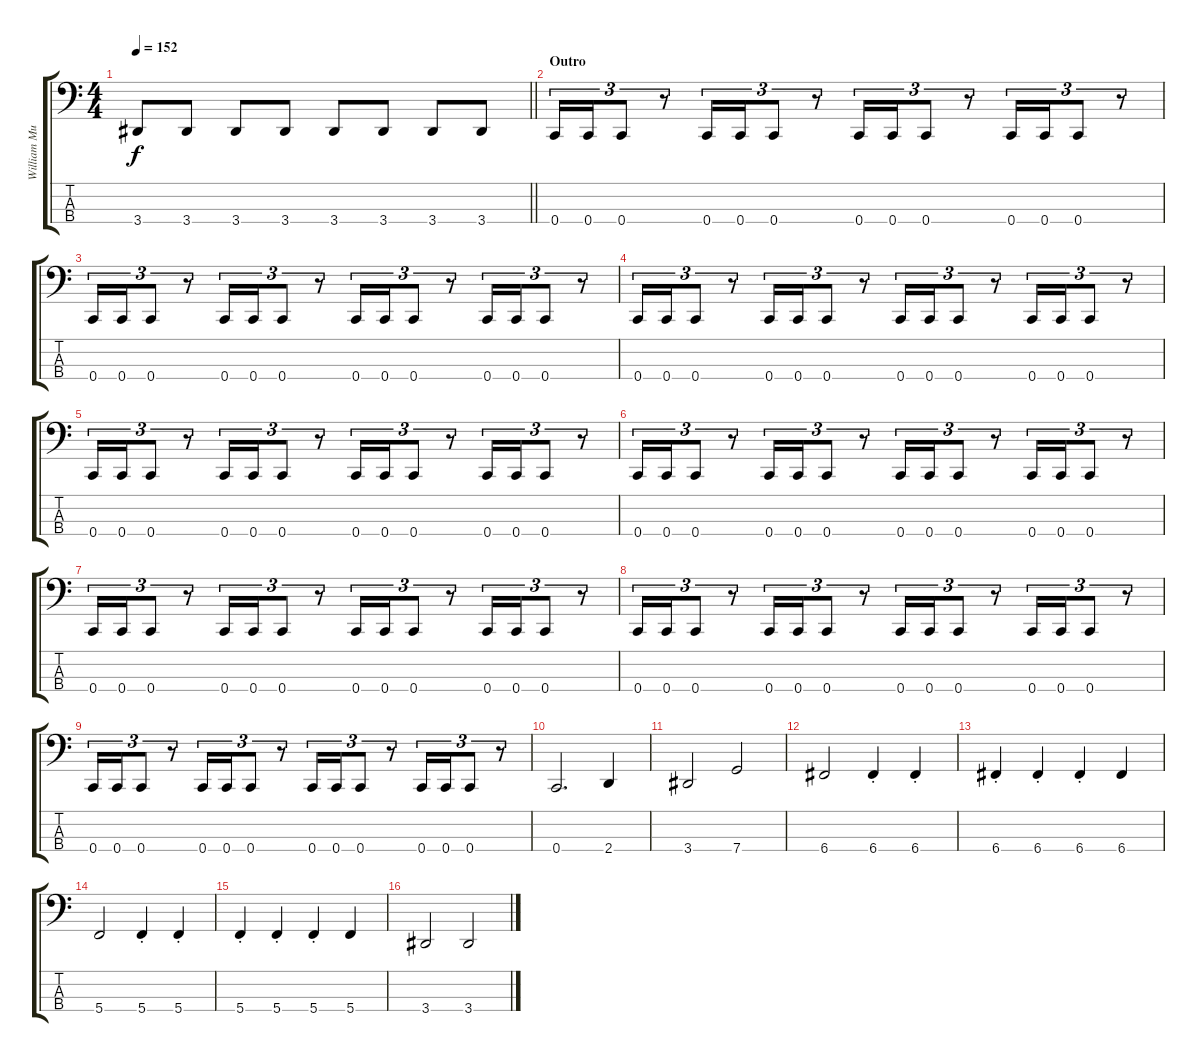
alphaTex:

\track ("William Murderface (Bass)" "William Mu") {instrument electricbasspick}
\staff {score tabs}
\tuning (Eb2 Bb1 F1 C1) {hide}
\ts (4 4)
\tempo 152
\clef f4
\barLineRight lightlight
\ks c
3.4.8{dy f} 3.4.8 3.4.8 3.4.8 3.4.8 3.4.8 3.4.8 3.4.8 |
\section ("" "Outro")
0.4.16{tu (3 2)} 0.4.16{tu (3 2)} 0.4.8{tu (3 2)} r.8{tu (3 2)} 0.4.16{tu (3 2)} 0.4.16{tu (3 2)} 0.4.8{tu (3 2)} r.8{tu (3 2)} 0.4.16{tu (3 2)} 0.4.16{tu (3 2)} 0.4.8{tu (3 2)} r.8{tu (3 2)} 0.4.16{tu (3 2)} 0.4.16{tu (3 2)} 0.4.8{tu (3 2)} r.8{tu (3 2)} |
0.4.16{tu (3 2)} 0.4.16{tu (3 2)} 0.4.8{tu (3 2)} r.8{tu (3 2)} 0.4.16{tu (3 2)} 0.4.16{tu (3 2)} 0.4.8{tu (3 2)} r.8{tu (3 2)} 0.4.16{tu (3 2)} 0.4.16{tu (3 2)} 0.4.8{tu (3 2)} r.8{tu (3 2)} 0.4.16{tu (3 2)} 0.4.16{tu (3 2)} 0.4.8{tu (3 2)} r.8{tu (3 2)} |
0.4.16{tu (3 2)} 0.4.16{tu (3 2)} 0.4.8{tu (3 2)} r.8{tu (3 2)} 0.4.16{tu (3 2)} 0.4.16{tu (3 2)} 0.4.8{tu (3 2)} r.8{tu (3 2)} 0.4.16{tu (3 2)} 0.4.16{tu (3 2)} 0.4.8{tu (3 2)} r.8{tu (3 2)} 0.4.16{tu (3 2)} 0.4.16{tu (3 2)} 0.4.8{tu (3 2)} r.8{tu (3 2)} |
0.4.16{tu (3 2)} 0.4.16{tu (3 2)} 0.4.8{tu (3 2)} r.8{tu (3 2)} 0.4.16{tu (3 2)} 0.4.16{tu (3 2)} 0.4.8{tu (3 2)} r.8{tu (3 2)} 0.4.16{tu (3 2)} 0.4.16{tu (3 2)} 0.4.8{tu (3 2)} r.8{tu (3 2)} 0.4.16{tu (3 2)} 0.4.16{tu (3 2)} 0.4.8{tu (3 2)} r.8{tu (3 2)} |
0.4.16{tu (3 2)} 0.4.16{tu (3 2)} 0.4.8{tu (3 2)} r.8{tu (3 2)} 0.4.16{tu (3 2)} 0.4.16{tu (3 2)} 0.4.8{tu (3 2)} r.8{tu (3 2)} 0.4.16{tu (3 2)} 0.4.16{tu (3 2)} 0.4.8{tu (3 2)} r.8{tu (3 2)} 0.4.16{tu (3 2)} 0.4.16{tu (3 2)} 0.4.8{tu (3 2)} r.8{tu (3 2)} |
0.4.16{tu (3 2)} 0.4.16{tu (3 2)} 0.4.8{tu (3 2)} r.8{tu (3 2)} 0.4.16{tu (3 2)} 0.4.16{tu (3 2)} 0.4.8{tu (3 2)} r.8{tu (3 2)} 0.4.16{tu (3 2)} 0.4.16{tu (3 2)} 0.4.8{tu (3 2)} r.8{tu (3 2)} 0.4.16{tu (3 2)} 0.4.16{tu (3 2)} 0.4.8{tu (3 2)} r.8{tu (3 2)} |
0.4.16{tu (3 2)} 0.4.16{tu (3 2)} 0.4.8{tu (3 2)} r.8{tu (3 2)} 0.4.16{tu (3 2)} 0.4.16{tu (3 2)} 0.4.8{tu (3 2)} r.8{tu (3 2)} 0.4.16{tu (3 2)} 0.4.16{tu (3 2)} 0.4.8{tu (3 2)} r.8{tu (3 2)} 0.4.16{tu (3 2)} 0.4.16{tu (3 2)} 0.4.8{tu (3 2)} r.8{tu (3 2)} |
0.4.16{tu (3 2)} 0.4.16{tu (3 2)} 0.4.8{tu (3 2)} r.8{tu (3 2)} 0.4.16{tu (3 2)} 0.4.16{tu (3 2)} 0.4.8{tu (3 2)} r.8{tu (3 2)} 0.4.16{tu (3 2)} 0.4.16{tu (3 2)} 0.4.8{tu (3 2)} r.8{tu (3 2)} 0.4.16{tu (3 2)} 0.4.16{tu (3 2)} 0.4.8{tu (3 2)} r.8{tu (3 2)} |
0.4.2{d} 2.4.4 |
3.4.2 7.4.2 |
6.4.2 6.4{st}.4 6.4{st}.4 |
6.4{st}.4 6.4{st}.4 6.4{st}.4 6.4.4 |
5.4.2 5.4{st}.4 5.4{st}.4 |
5.4{st}.4 5.4{st}.4 5.4{st}.4 5.4.4 |
3.4.2 3.4.2
